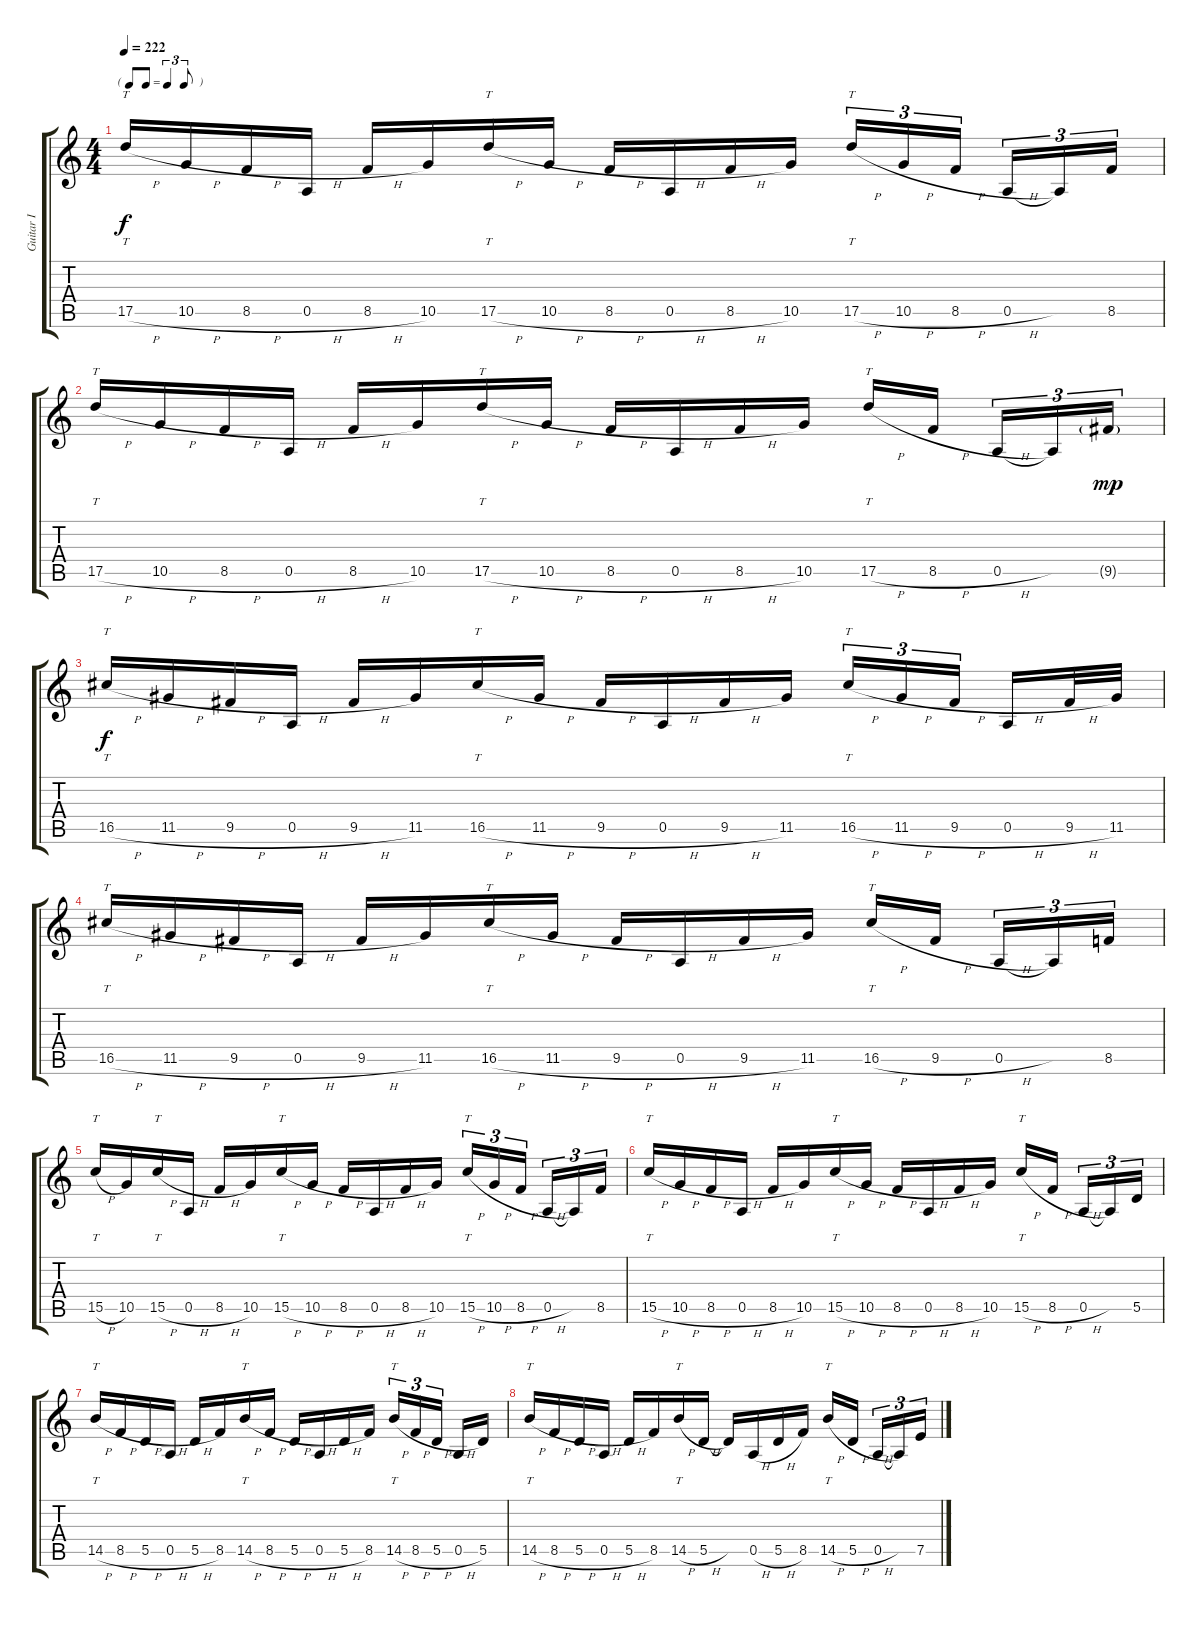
\track ("Guitar I" "Guitar I") {instrument overdrivenguitar}
\staff {score tabs}
\tuning (E4 B3 G3 D3 A2 E2) {hide}
\ts (4 4)
\tf triplet8th
\tempo 222
\clef g2
\ks c
17.5{h}.16{tt dy f} 10.5{h}.16 8.5{h}.16 0.5{h}.16 8.5{h}.16 10.5.16 17.5{h}.16{tt} 10.5{h}.16 8.5{h}.16 0.5{h}.16 8.5{h}.16 10.5.16 17.5{h}.16{tt tu (3 2)} 10.5{h}.16{tu (3 2)} 8.5{h}.16{tu (3 2) beam splitsecondary} 0.5{h}.16{tu (3 2)} 0.5{t}.16{tu (3 2)} 8.5.16{tu (3 2)} |
17.5{h}.16{tt} 10.5{h}.16 8.5{h}.16 0.5{h}.16 8.5{h}.16 10.5.16 17.5{h}.16{tt} 10.5{h}.16 8.5{h}.16 0.5{h}.16 8.5{h}.16 10.5.16 17.5{h}.16{tt} 8.5{h}.16{beam splitsecondary} 0.5{h}.16{tu (3 2)} 0.5{t}.16{tu (3 2)} 9.5{g}.16{tu (3 2) dy mp} |
16.5{h}.16{tt dy f} 11.5{h}.16 9.5{h}.16 0.5{h}.16 9.5{h}.16 11.5.16 16.5{h}.16{tt} 11.5{h}.16 9.5{h}.16 0.5{h}.16 9.5{h}.16 11.5.16 16.5{h}.16{tt tu (3 2)} 11.5{h}.16{tu (3 2)} 9.5{h}.16{tu (3 2) beam splitsecondary} 0.5{h}.16 9.5{h}.32 11.5.32 |
16.5{h}.16{tt} 11.5{h}.16 9.5{h}.16 0.5{h}.16 9.5{h}.16 11.5.16 16.5{h}.16{tt} 11.5{h}.16 9.5{h}.16 0.5{h}.16 9.5{h}.16 11.5.16 16.5{h}.16{tt} 9.5{h}.16{beam splitsecondary} 0.5{h}.16{tu (3 2)} 0.5{t}.16{tu (3 2)} 8.5.16{tu (3 2)} |
15.5{h}.16{tt} 10.5.16 15.5{h}.16{tt} 0.5{h}.16 8.5{h}.16 10.5.16 15.5{h}.16{tt} 10.5{h}.16 8.5{h}.16 0.5{h}.16 8.5{h}.16 10.5.16 15.5{h}.16{tt tu (3 2)} 10.5{h}.16{tu (3 2)} 8.5{h}.16{tu (3 2) beam splitsecondary} 0.5{h}.16{tu (3 2)} 0.5{t}.16{tu (3 2)} 8.5.16{tu (3 2)} |
15.5{h}.16{tt} 10.5{h}.16 8.5{h}.16 0.5{h}.16 8.5{h}.16 10.5.16 15.5{h}.16{tt} 10.5{h}.16 8.5{h}.16 0.5{h}.16 8.5{h}.16 10.5.16 15.5{h}.16{tt} 8.5{h}.16{beam splitsecondary} 0.5{h}.16{tu (3 2)} 0.5{t}.16{tu (3 2)} 5.5.16{tu (3 2)} |
14.5{h}.16{tt} 8.5{h}.16 5.5{h}.16 0.5{h}.16 5.5{h}.16 8.5.16 14.5{h}.16{tt} 8.5{h}.16 5.5{h}.16 0.5{h}.16 5.5{h}.16 8.5.16 14.5{h}.16{tt tu (3 2)} 8.5{h}.16{tu (3 2)} 5.5{h}.16{tu (3 2) beam splitsecondary} 0.5{h}.16 5.5.16 |
14.5{h}.16{tt} 8.5{h}.16 5.5{h}.16 0.5{h}.16 5.5{h}.16 8.5.16 14.5{h}.16{tt} 5.5{h}.16 5.5{t}.16 0.5{h}.16 5.5{h}.16 8.5.16 14.5{h}.16{tt} 5.5{h}.16{beam splitsecondary} 0.5{h}.16{tu (3 2)} 0.5{t}.16{tu (3 2)} 7.5.16{tu (3 2)}
